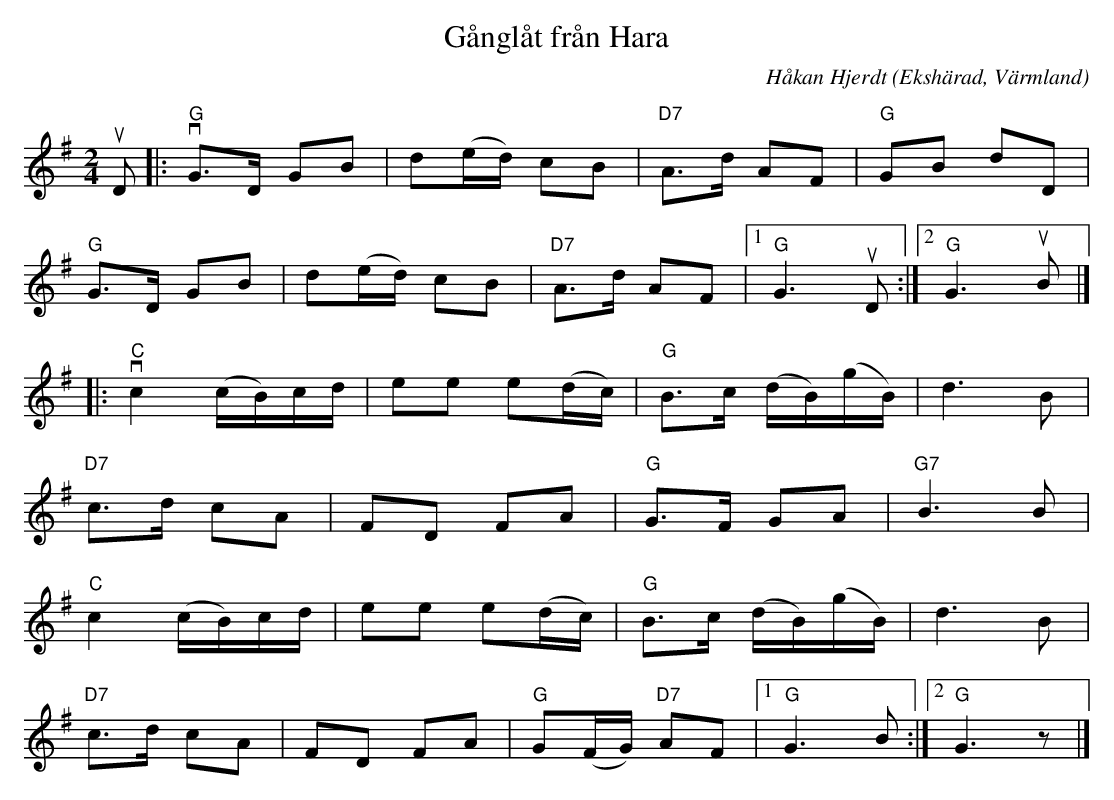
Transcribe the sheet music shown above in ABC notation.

X:1
T:Gånglåt från Hara
C:Håkan Hjerdt
O:Ekshärad, Värmland
Q:72
M:2/4
L:1/16
K:G
V:1
uD2 |: v "G" G3D G2B2 | d2(ed) c2B2 | "D7" A3d A2F2 | "G" G2B2 d2D2 |
"G" G3D G2B2 | d2(ed) c2B2 | "D7" A3d A2F2 |1 "G" G6 uD2 :|2 "G" G6 uB2 |]
|: v "C" c4 (cB)cd | e2e2 e2(dc) | "G" B3c (dB)(gB) | d6 B2 |
"D7" c3d c2A2 | F2D2 F2A2 | "G" G3F G2A2 | "G7" B6 B2 |
"C" c4 (cB)cd | e2e2 e2(dc) | "G" B3c (dB)(gB) | d6 B2 |
"D7" c3d c2A2 | F2D2 F2A2 | "G" G2(FG) "D7" A2F2 |1 "G" G6 B2 :|2 "G" G6 z2 |]
